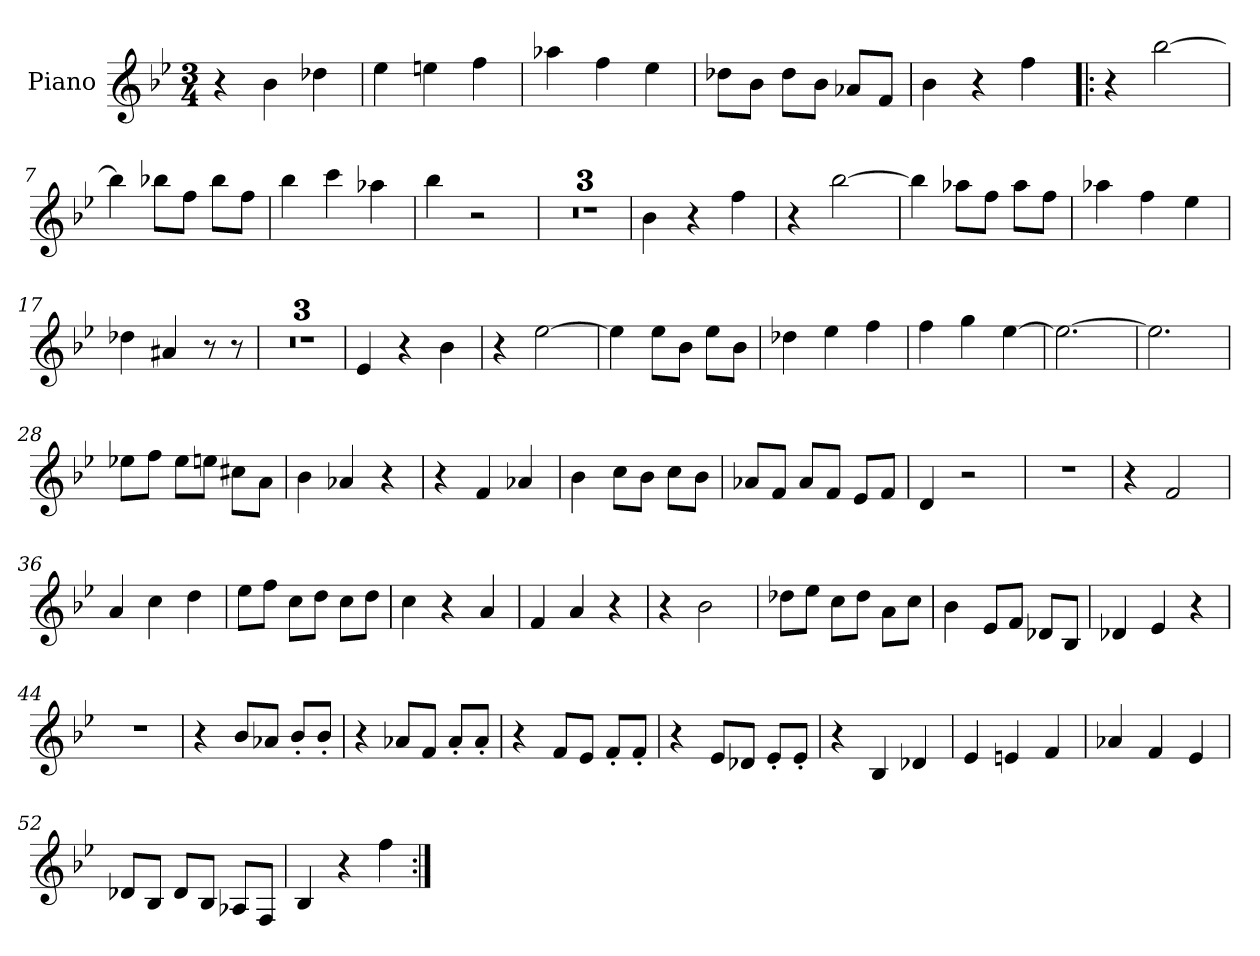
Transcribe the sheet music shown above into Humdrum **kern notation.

**kern
*part1
*staff1
*I"Piano
*I'Pno.
*clefG2
*k[b-e-]
*M3/4
*MM225
=1
4r
4b-\
4dd-X\
=2
4ee-\
4een\
4ff\
=3
4aa-X\
4ff\
4ee-\
=4
8dd-X\L
8b-\J
8dd-\L
8b-\J
8a-X/L
8f/J
=5
4b-\
4r
4ff\
=6!|:
4r
[2bb-\
=7
4bb-\]
8bb-X\L
8ff\J
8bb-\L
8ff\J
=8
4bb-\
4ccc\
4aa-X\
=9
4bb-\
2r
=10
2.r
=11
2.r
=12
2.r
=13
4b-\
4r
4ff\
=14
4r
[2bb-\
=15
4bb-\]
8aa-X\L
8ff\J
8aa-\L
8ff\J
!!LO:LB:g=z
=16
4aa-X\
4ff\
4ee-\
=17
4dd-X\
4a#X/
8r
8r
=18
2.r
=19
2.r
=20
2.r
=21
4e-/
4r
4b-\
=22
4r
[2ee-\
=23
4ee-\]
8ee-\L
8b-\J
8ee-\L
8b-\J
=24
4dd-X\
4ee-\
4ff\
=25
4ff\
4gg\
[4ee-\
=26
2.ee-\_
=27
2.ee-\]
=28
8ee-X\L
8ff\J
8ee-\L
8een\J
8cc#X\L
8a\J
=29
4b-\
4a-X/
4r
=30
4r
4f/
4a-X/
=31
4b-\
8cc\L
8b-\J
8cc\L
8b-\J
!!LO:LB:g=z
=32
8a-X/L
8f/J
8a-/L
8f/J
8e-/L
8f/J
=33
4d/
2r
=34
2.r
=35
4r
2f/
=36
4a/
4cc\
4dd\
=37
8ee-\L
8ff\J
8cc\L
8dd\J
8cc\L
8dd\J
=38
4cc\
4r
4a/
=39
4f/
4a/
4r
=40
4r
2b-\
=41
8dd-X\L
8ee-\J
8cc\L
8dd-\J
8a\L
8cc\J
=42
4b-\
8e-/L
8f/J
8d-X/L
8B-/J
=43
4d-X/
4e-/
4r
=44
2.r
=45
4r
8b-/L
8a-X/J
8b-'/L
8b-'/J
!!LO:LB:g=z
=46
4r
8a-X/L
8f/J
8a-'/L
8a-'/J
=47
4r
8f/L
8e-/J
8f'/L
8f'/J
=48
4r
8e-/L
8d-X/J
8e-'/L
8e-'/J
=49
4r
4B-/
4d-X/
=50
4e-/
4en/
4f/
=51
4a-X/
4f/
4e-/
=52
8d-X/L
8B-/J
8d-/L
8B-/J
8A-X/L
8F/J
=53
4B-/
4r
4ff\
=:|!
*-
